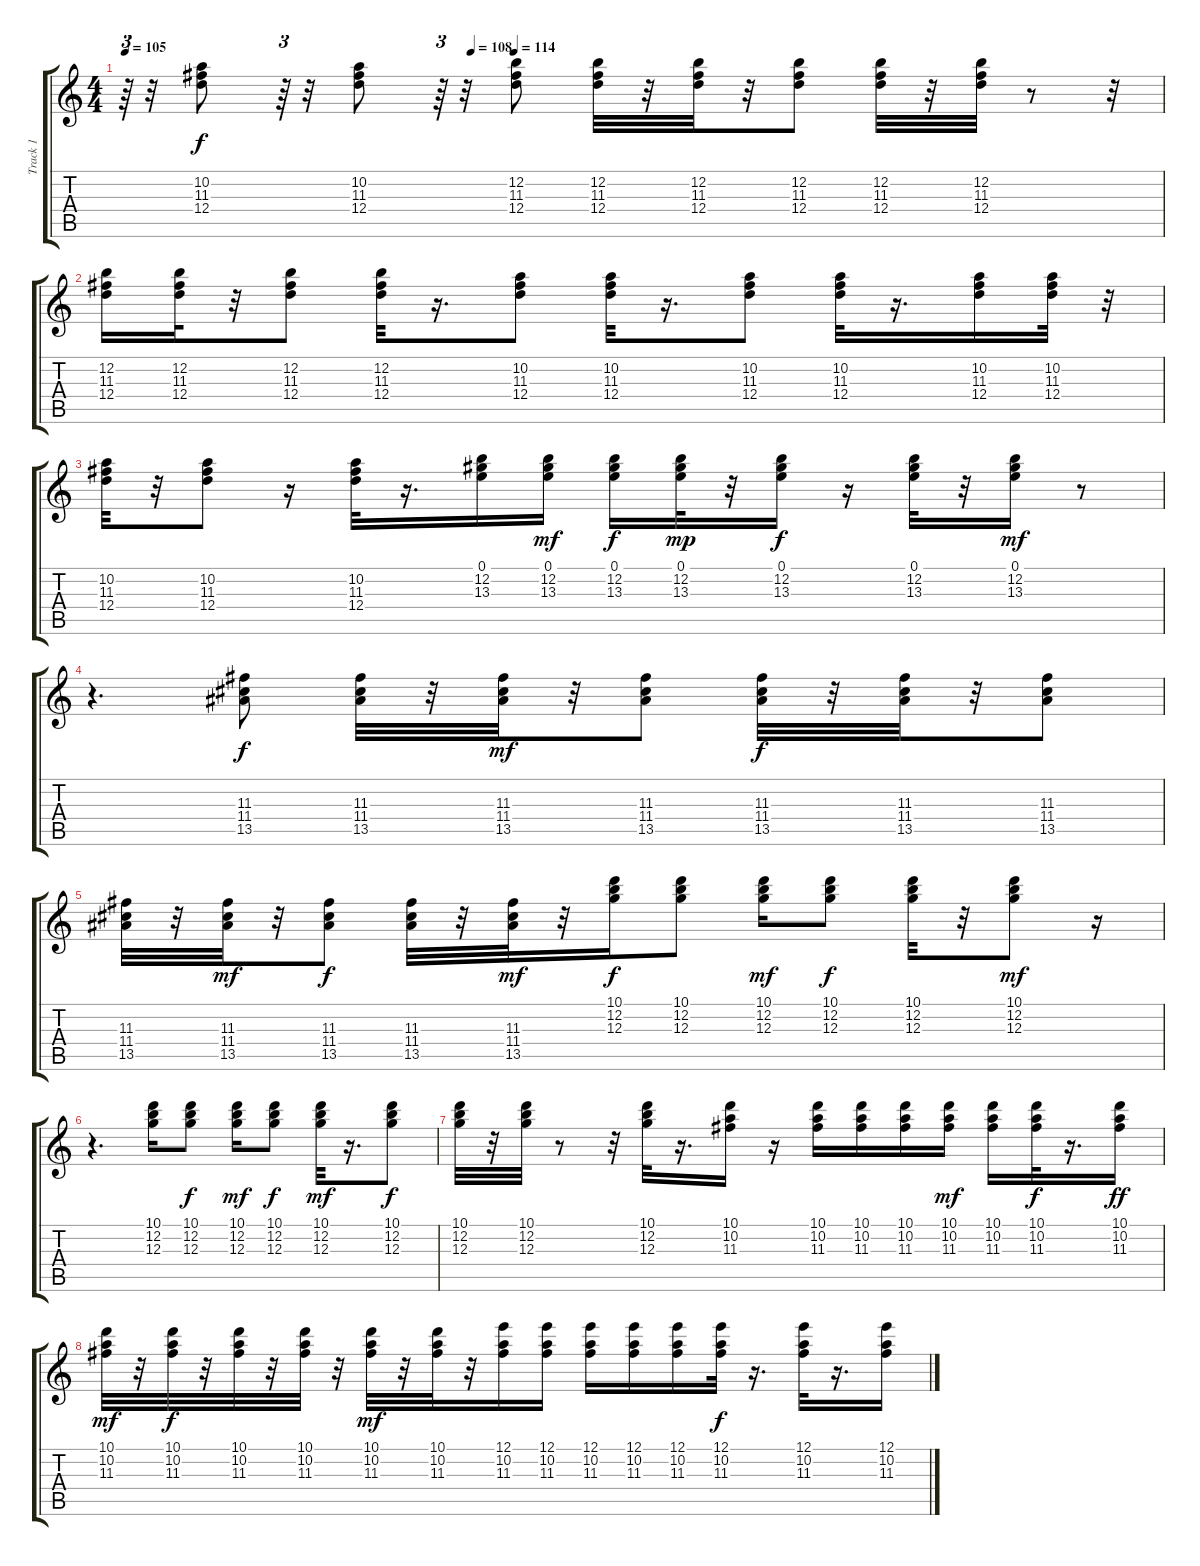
\track ("Track 1" "Track 1") {instrument overdrivenguitar}
\staff {score tabs}
\tuning (E4 B3 G3 D3 A2 E2) {hide}
\ts (4 4)
\tempo 105
\tempo (108 0.3333333333333333)
\tempo (114 0.375)
\clef g2
\ks c
r.64{tu (3 2) dy f} r.32 (10.2 11.3 12.4).8 r.64{tu (3 2)} r.32 (10.2 11.3 12.4).8 r.64{tu (3 2)} r.32 (12.2 11.3 12.4).8 (12.2 11.3 12.4).32 r.32 (12.2 11.3 12.4).32 r.32 (12.2 11.3 12.4).8 (12.2 11.3 12.4).32 r.32 (12.2 11.3 12.4).32 r.8 r.32 |
(12.2 11.3 12.4).16 (12.2 11.3 12.4).32 r.32 (12.2 11.3 12.4).8 (12.2 11.3 12.4).32 r.16{d} (10.2 11.3 12.4).8 (10.2 11.3 12.4).32 r.16{d} (10.2 11.3 12.4).8 (10.2 11.3 12.4).32 r.16{d} (10.2 11.3 12.4).16 (10.2 11.3 12.4).32 r.32 |
(10.2 11.3 12.4).32 r.32 (10.2 11.3 12.4).8 r.16 (10.2 11.3 12.4).32 r.16{d} (0.1 12.2 13.3).16 (0.1 12.2 13.3).16{dy mf} (0.1 12.2 13.3).16{dy f} (0.1 12.2 13.3).32{dy mp} r.32 (0.1 12.2 13.3).16{dy f} r.16 (0.1 12.2 13.3).32 r.32 (0.1 12.2 13.3).16{dy mf} r.8 |
r.4{d} (11.3 11.4 13.5).8{dy f} (11.3 11.4 13.5).32 r.32 (11.3 11.4 13.5).32{dy mf} r.32 (11.3 11.4 13.5).8 (11.3 11.4 13.5).32{dy f} r.32 (11.3 11.4 13.5).32 r.32 (11.3 11.4 13.5).8 |
(11.3 11.4 13.5).32 r.32 (11.3 11.4 13.5).32{dy mf} r.32 (11.3 11.4 13.5).8{dy f} (11.3 11.4 13.5).32 r.32 (11.3 11.4 13.5).32{dy mf} r.32 (10.1 12.2 12.3).16{dy f} (10.1 12.2 12.3).8 (10.1 12.2 12.3).16{dy mf} (10.1 12.2 12.3).8{dy f} (10.1 12.2 12.3).32 r.32 (10.1 12.2 12.3).8{dy mf} r.16 |
r.4{d} (10.1 12.2 12.3).16 (10.1 12.2 12.3).8{dy f} (10.1 12.2 12.3).16{dy mf} (10.1 12.2 12.3).8{dy f} (10.1 12.2 12.3).32{dy mf} r.16{d} (10.1 12.2 12.3).8{dy f} |
(10.1 12.2 12.3).32 r.32 (10.1 12.2 12.3).32 r.8 r.32 (10.1 12.2 12.3).32 r.16{d} (10.1 10.2 11.3).16 r.16 (10.1 10.2 11.3).16 (10.1 10.2 11.3).16 (10.1 10.2 11.3).16 (10.1 10.2 11.3).16{dy mf} (10.1 10.2 11.3).16 (10.1 10.2 11.3).32{dy f} r.16{d} (10.1 10.2 11.3).16{dy ff} |
(10.1 10.2 11.3).32{dy mf} r.32 (10.1 10.2 11.3).32{dy f} r.32 (10.1 10.2 11.3).32 r.32 (10.1 10.2 11.3).32 r.32 (10.1 10.2 11.3).32{dy mf} r.32 (10.1 10.2 11.3).32 r.32 (12.1 10.2 11.3).16 (12.1 10.2 11.3).16 (12.1 10.2 11.3).16 (12.1 10.2 11.3).16 (12.1 10.2 11.3).16 (12.1 10.2 11.3).32{dy f} r.16{d} (12.1 10.2 11.3).32 r.16{d} (12.1 10.2 11.3).16
